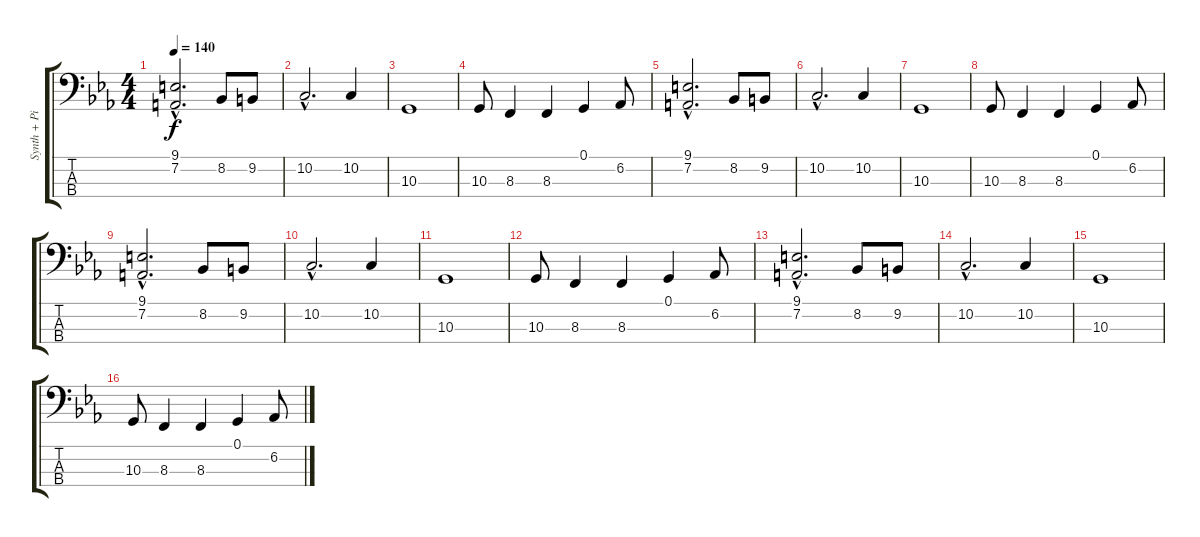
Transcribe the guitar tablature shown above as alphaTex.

\track ("Synth + Piano LH - Elton John" "Synth + Pi") {instrument acousticgrandpiano}
\staff {score tabs}
\tuning (G2 D2 A1 E1) {hide}
\ts (4 4)
\tempo 140
\clef f4
\ks cminor
(9.1{hac} 7.2{hac}).2{d dy f} 8.2.8 9.2.8 |
10.2{hac}.2{d} 10.2.4 |
10.3.1 |
10.3.8 8.3.4 8.3.4 0.1.4 6.2.8 |
(9.1{hac} 7.2{hac}).2{d} 8.2.8 9.2.8 |
10.2{hac}.2{d} 10.2.4 |
10.3.1 |
10.3.8 8.3.4 8.3.4 0.1.4 6.2.8 |
(9.1{hac} 7.2{hac}).2{d} 8.2.8 9.2.8 |
10.2{hac}.2{d} 10.2.4 |
10.3.1 |
10.3.8 8.3.4 8.3.4 0.1.4 6.2.8 |
(9.1{hac} 7.2{hac}).2{d} 8.2.8 9.2.8 |
10.2{hac}.2{d} 10.2.4 |
10.3.1 |
10.3.8 8.3.4 8.3.4 0.1.4 6.2.8
